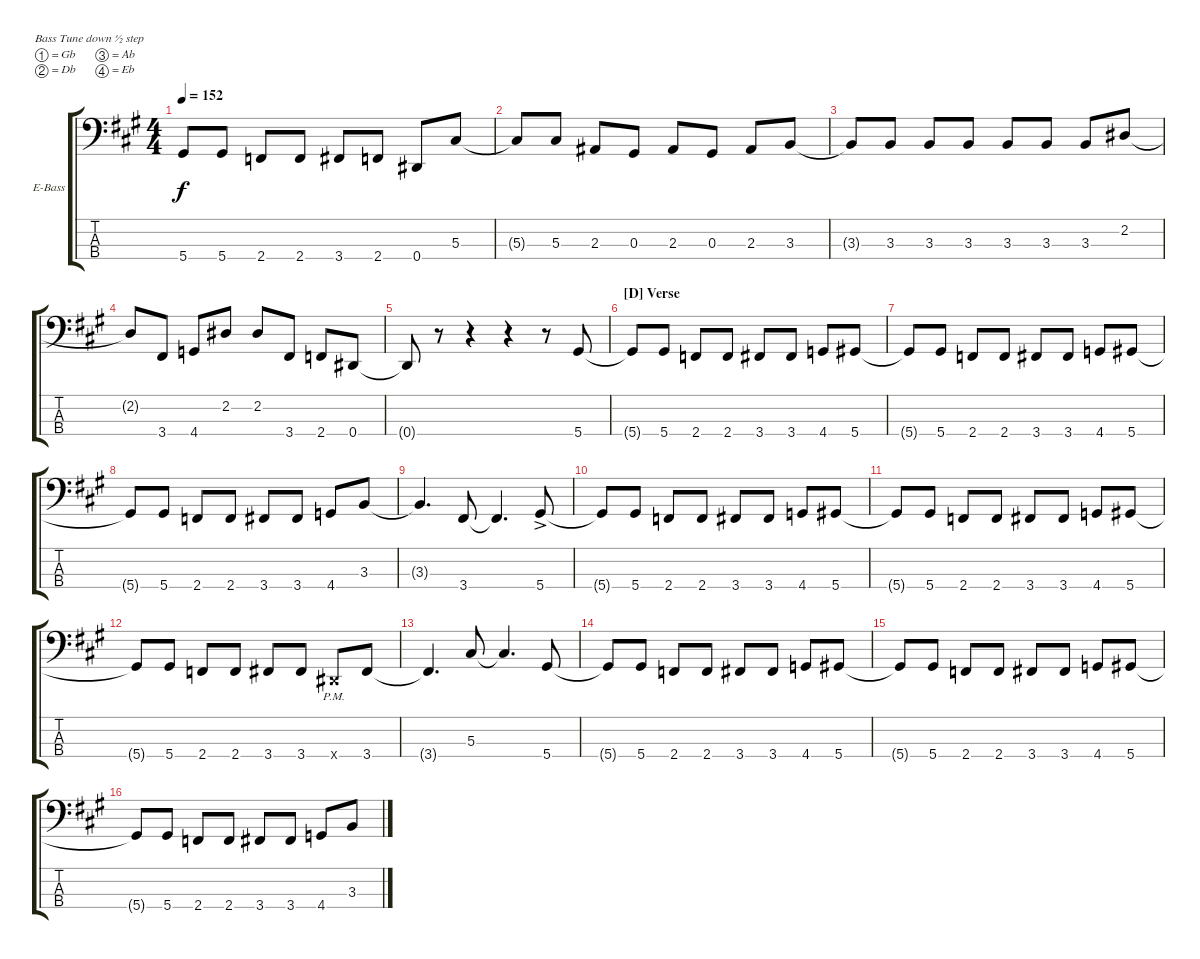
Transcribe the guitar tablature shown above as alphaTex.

\defaultSystemsLayout 4
\bracketExtendMode groupsimilarinstruments
\firstSystemTrackNameOrientation horizontal
\otherSystemsTrackNameOrientation horizontal
\track ("Bass" "E-Bass") {instrument electricbassfinger}
\staff {score tabs}
\tuning (Gb2 Db2 Ab1 Eb1)
\ts (4 4)
\tempo 152
\clef f4
\scale
1.07062
\ks a
5.4{t}.8{dy f} 5.4.8 2.4.8 2.4.8 3.4.8 2.4.8 0.4.8 5.3.8 |
\scale
0.929382 5.3{t}.8 5.3.8 2.3.8 0.3.8 2.3.8 0.3.8 2.3.8 3.3.8 |
\scale
1.07062 3.3{t}.8 3.3.8 3.3.8 3.3.8 3.3.8 3.3.8 3.3.8 2.2.8 |
\scale
0.929382 2.2{t}.8 3.4.8 4.4.8 2.2.8 2.2.8 3.4.8 2.4.8 0.4.8 |
\scale
1.07062 0.4{t}.8 r.8 r.4 r.4 r.8 5.4.8 |
\section ("D" "Verse")
\scale
0.929382 5.4{t}.8 5.4.8 2.4.8 2.4.8 3.4.8 3.4.8 4.4.8 5.4.8 |
\scale
1.07062 5.4{t}.8 5.4.8 2.4.8 2.4.8 3.4.8 3.4.8 4.4.8 5.4.8 |
\scale
0.929382 5.4{t}.8 5.4.8 2.4.8 2.4.8 3.4.8 3.4.8 4.4.8 3.3.8 |
\scale
1.07062 3.3{t}.4{d} 3.4.8 3.4{t}.4{d} 5.4{ac}.8 |
\scale
0.929382 5.4{t}.8 5.4.8 2.4.8 2.4.8 3.4.8 3.4.8 4.4.8 5.4.8 |
\scale
1.07062 5.4{t}.8 5.4.8 2.4.8 2.4.8 3.4.8 3.4.8 4.4.8 5.4.8 |
\scale
0.929382 5.4{t}.8 5.4.8 2.4.8 2.4.8 3.4.8 3.4.8 0.4{pm x}.8 3.4.8 |
\scale
1.07062 3.4{t}.4{d} 5.3.8 5.3{t}.4{d} 5.4.8 |
\scale
0.929382 5.4{t}.8 5.4.8 2.4.8 2.4.8 3.4.8 3.4.8 4.4.8 5.4.8 |
\scale
1.07062 5.4{t}.8 5.4.8 2.4.8 2.4.8 3.4.8 3.4.8 4.4.8 5.4.8 |
\scale
0.929382 5.4{t}.8 5.4.8 2.4.8 2.4.8 3.4.8 3.4.8 4.4.8 3.3.8
